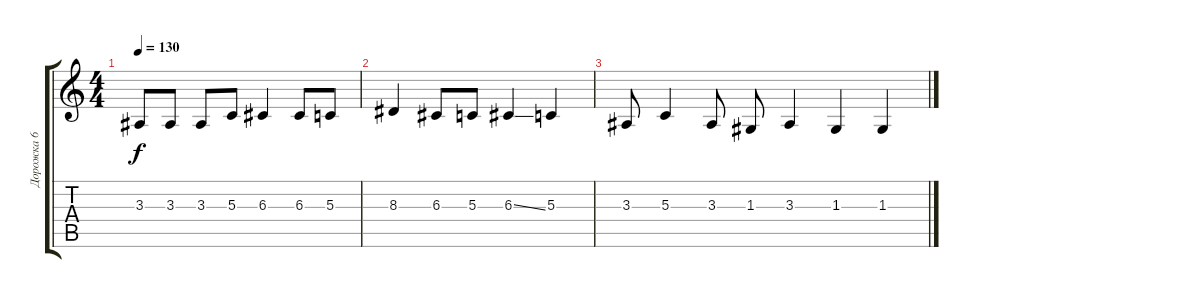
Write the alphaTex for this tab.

\track ("Дорожка 6" "Дорожка 6") {instrument clarinet}
\staff {score tabs}
\tuning (E4 B3 G3 D3 A2 E2) {hide}
\ts (4 4)
\tempo 130
\clef g2
\ks c
3.3.8{dy f} 3.3.8 3.3.8 5.3.8 6.3.4 6.3.8 5.3.8 |
8.3.4 6.3.8 5.3.8 6.3{ss}.4 5.3.4 |
3.3.8 5.3.4 3.3.8 1.3.8 3.3.4 1.3.4 1.3.4
